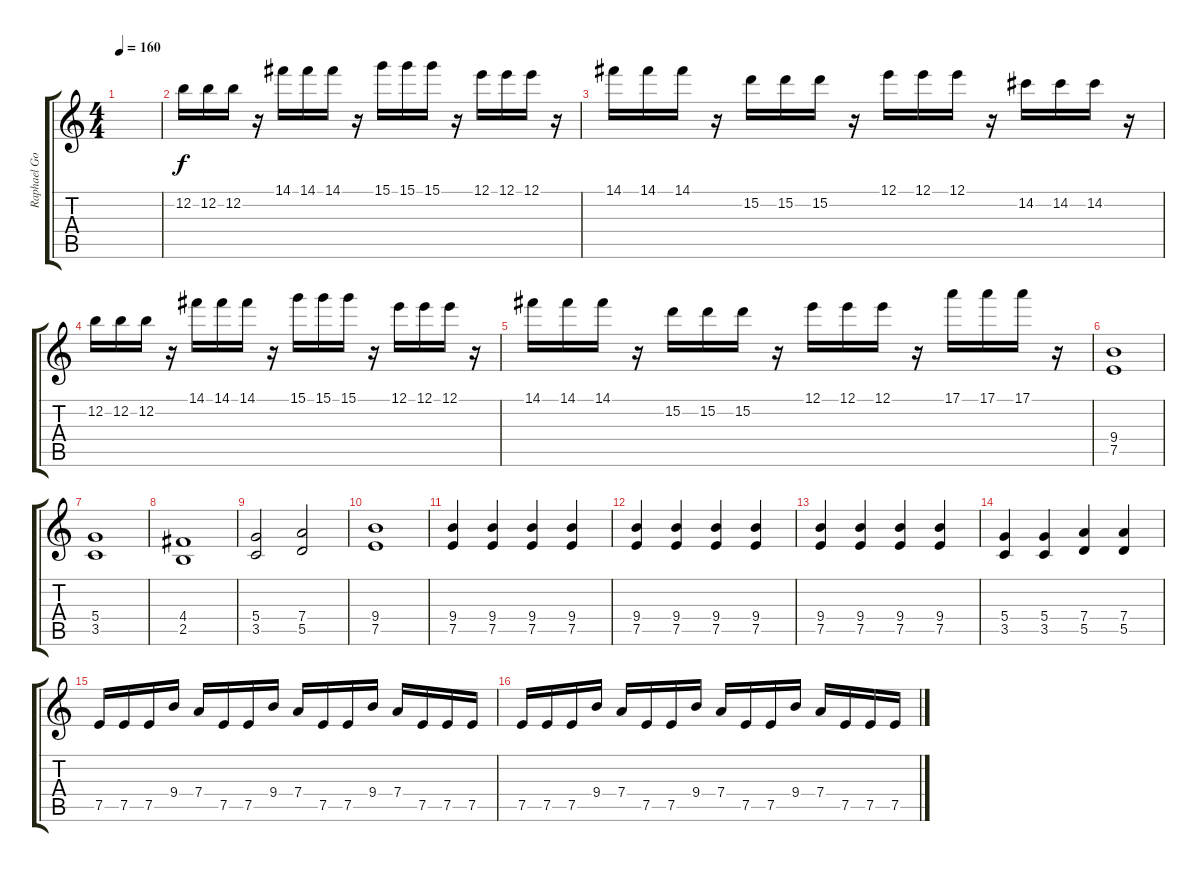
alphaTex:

\track ("Raphael Godoy" "Raphael Go") {instrument overdrivenguitar}
\staff {score tabs}
\tuning (E4 B3 G3 D3 A2 E2) {hide}
\ts (4 4)
\tempo 160
\clef g2
\ks c
|
12.2.16 12.2.16 12.2.16 r.16 14.1.16 14.1.16 14.1.16 r.16 15.1.16 15.1.16 15.1.16 r.16 12.1.16 12.1.16 12.1.16 r.16 |
14.1.16 14.1.16 14.1.16 r.16 15.2.16 15.2.16 15.2.16 r.16 12.1.16 12.1.16 12.1.16 r.16 14.2.16 14.2.16 14.2.16 r.16 |
12.2.16 12.2.16 12.2.16 r.16 14.1.16 14.1.16 14.1.16 r.16 15.1.16 15.1.16 15.1.16 r.16 12.1.16 12.1.16 12.1.16 r.16 |
14.1.16 14.1.16 14.1.16 r.16 15.2.16 15.2.16 15.2.16 r.16 12.1.16 12.1.16 12.1.16 r.16 17.1.16 17.1.16 17.1.16 r.16 |
(9.4 7.5).1 |
(5.4 3.5).1 |
(4.4 2.5).1 |
(5.4 3.5).2 (7.4 5.5).2 |
(9.4 7.5).1 |
(9.4 7.5).4 (9.4 7.5).4 (9.4 7.5).4 (9.4 7.5).4 |
(9.4 7.5).4 (9.4 7.5).4 (9.4 7.5).4 (9.4 7.5).4 |
(9.4 7.5).4 (9.4 7.5).4 (9.4 7.5).4 (9.4 7.5).4 |
(5.4 3.5).4 (5.4 3.5).4 (7.4 5.5).4 (7.4 5.5).4 |
7.5.16 7.5.16 7.5.16 9.4.16 7.4.16 7.5.16 7.5.16 9.4.16 7.4.16 7.5.16 7.5.16 9.4.16 7.4.16 7.5.16 7.5.16 7.5.16 |
7.5.16 7.5.16 7.5.16 9.4.16 7.4.16 7.5.16 7.5.16 9.4.16 7.4.16 7.5.16 7.5.16 9.4.16 7.4.16 7.5.16 7.5.16 7.5.16
